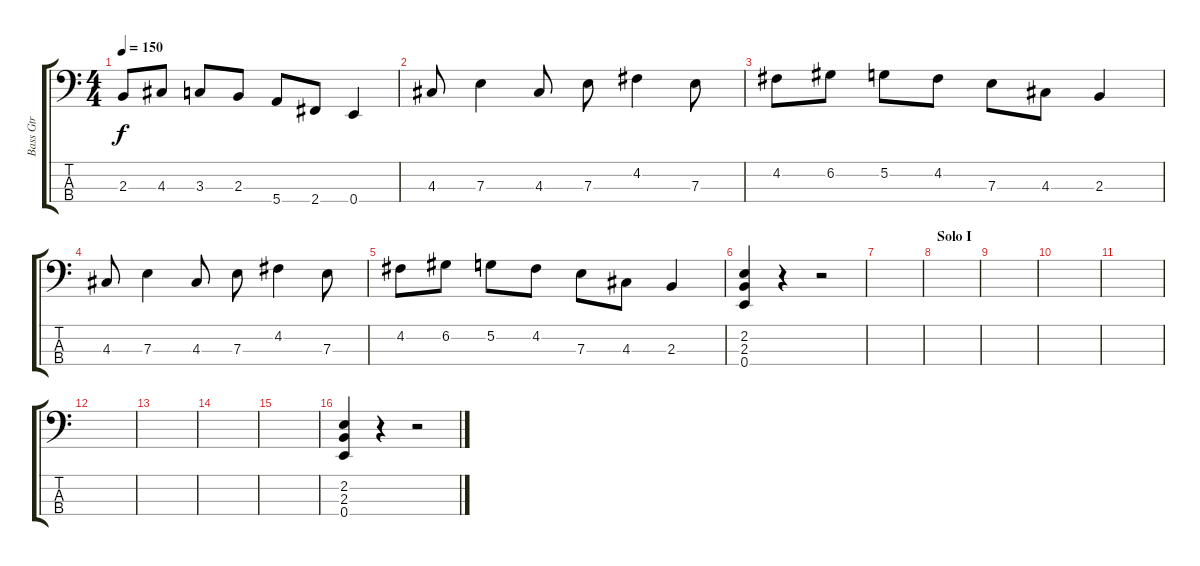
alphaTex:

\track ("Bass Gtr" "Bass Gtr") {instrument electricbassfinger}
\staff {score tabs}
\tuning (G2 D2 A1 E1) {hide}
\ts (4 4)
\tempo 150
\clef f4
\ks c
2.3.8{dy f} 4.3.8 3.3.8 2.3.8 5.4.8 2.4.8 0.4.4 |
4.3.8 7.3.4 4.3.8 7.3.8 4.2.4 7.3.8 |
4.2.8 6.2.8 5.2.8 4.2.8 7.3.8 4.3.8 2.3.4 |
4.3.8 7.3.4 4.3.8 7.3.8 4.2.4 7.3.8 |
4.2.8 6.2.8 5.2.8 4.2.8 7.3.8 4.3.8 2.3.4 |
(2.2 2.3 0.4).4 r.4 r.2 |
|
\section ("" "Solo I")
|
|
|
|
|
|
|
|
(2.2 2.3 0.4).4 r.4 r.2
